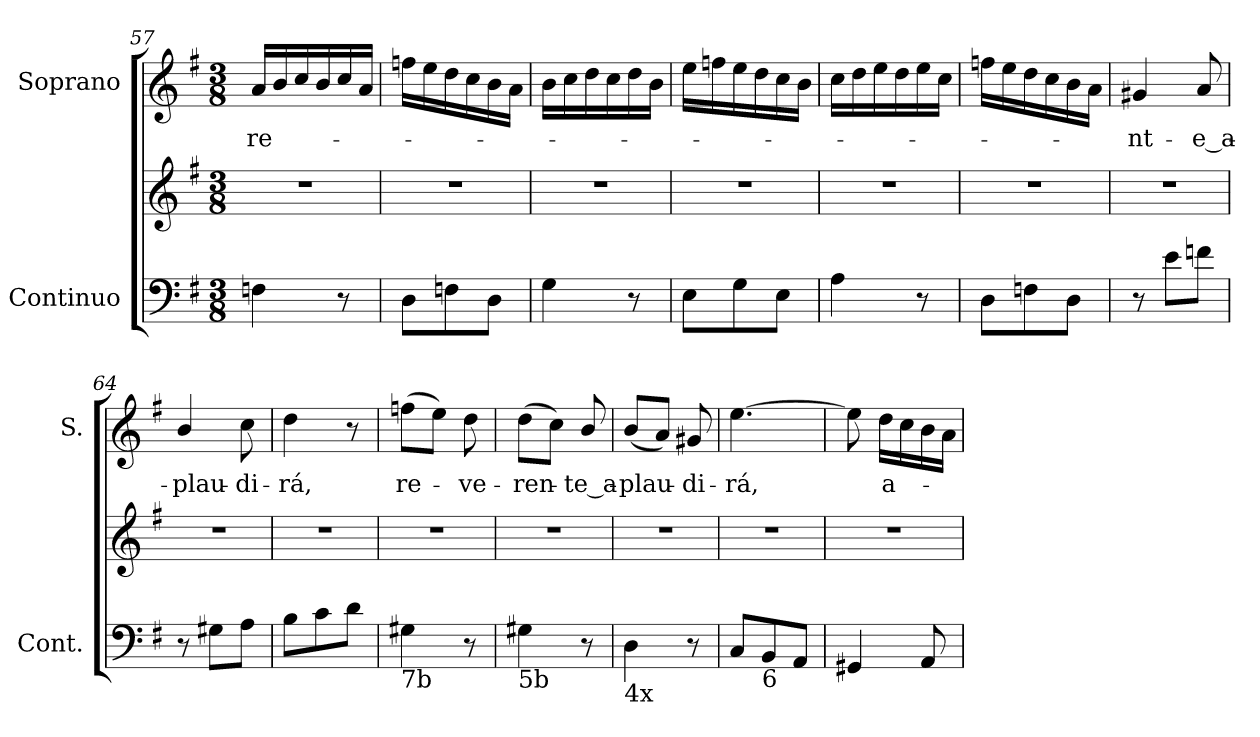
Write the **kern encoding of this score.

**kern	**kern	**kern	**text
*part2	*part2	*part1	*part1
*staff3	*staff2	*staff1	*staff1
*I"Continuo	*	*I"Soprano	*
*I'Cont.	*	*I'S.	*
*clefF4	*clefG2	*clefG2	*
*k[f#]	*k[f#]	*k[f#]	*
*G:	*G:	*G:	*
*M3/8	*M3/8	*M3/8	*
=57	=57	=57	=57
!	!LO:N:vis=1	!	!
!	!	!	!LO:LY:b:color=#000000
4Fni\	4.r	16ai/LL	-re-
.	.	16bi/	.
.	.	16cci/	.
.	.	16bi/	.
8r	.	16cci/	.
.	.	16ai/JJ	.
=58	=58	=58	=58
!	!LO:N:vis=1	!	!
8Di\L	4.r	16ffni\LL	.
.	.	16eei\	.
8Fni\	.	16ddi\	.
.	.	16cci\	.
8Di\J	.	16bi\	.
.	.	16ai\JJ	.
!!LO:PB:g=z
=59	=59	=59	=59
!	!LO:N:vis=1	!	!
4Gi\	4.r	16bi\LL	.
.	.	16cci\	.
.	.	16ddi\	.
.	.	16cci\	.
8r	.	16ddi\	.
.	.	16bi\JJ	.
=60	=60	=60	=60
!	!LO:N:vis=1	!	!
8Ei\L	4.r	16eei\LL	.
.	.	16ffni\	.
8Gi\	.	16eei\	.
.	.	16ddi\	.
8Ei\J	.	16cci\	.
.	.	16bi\JJ	.
=61	=61	=61	=61
!	!LO:N:vis=1	!	!
4Ai\	4.r	16cci\LL	.
.	.	16ddi\	.
.	.	16eei\	.
.	.	16ddi\	.
8r	.	16eei\	.
.	.	16cci\JJ	.
=62	=62	=62	=62
!	!LO:N:vis=1	!	!
8Di\L	4.r	16ffni\LL	.
.	.	16eei\	.
8Fni\	.	16ddi\	.
.	.	16cci\	.
8Di\J	.	16bi\	.
.	.	16ai\JJ	.
=63	=63	=63	=63
!	!LO:N:vis=1	!	!
!	!	!	!LO:LY:b:color=#000000
8r	4.r	4g#Xi/	-nt-
8ei\L	.	.	.
!	!	!	!LO:LY:b:color=#000000
8fni\J	.	8ai/	-e_a-
=64	=64	=64	=64
!	!LO:N:vis=1	!	!
!	!	!	!LO:LY:b:color=#000000
8r	4.r	4bi/	-plau-
8G#Xi\L	.	.	.
!	!	!	!LO:LY:b:color=#000000
8Ai\J	.	8cci\	-di-
=65	=65	=65	=65
!	!LO:N:vis=1	!	!
!	!	!	!LO:LY:b:color=#000000
8Bi\L	4.r	4ddi\	-rá,
8ci\	.	.	.
8di\J	.	8r	.
=66	=66	=66	=66
!	!LO:N:vis=1	!	!
!LO:TX:b:t=7b	!	!	!
!	!	!	!LO:LY:b:color=#000000
4G#Xi\	4.r	(8ffni\L	re-
.	.	8eei\J)	.
!	!	!	!LO:LY:b:color=#000000
8r	.	8ddi\	-ve-
=67	=67	=67	=67
!	!LO:N:vis=1	!	!
!LO:TX:b:t=5b	!	!	!
!	!	!	!LO:LY:b:color=#000000
4G#Xi\	4.r	(8ddi\L	-ren-
.	.	8cci\J)	.
!	!	!	!LO:LY:b:color=#000000
8r	.	8bi/	-te_a-
!!LO:LB:g=z
=68	=68	=68	=68
!	!LO:N:vis=1	!	!
!LO:TX:b:t=4x	!	!	!
!	!	!	!LO:LY:b:color=#000000
4Di\	4.r	(8bi/L	-plau-
.	.	8ai/J)	.
!	!	!	!LO:LY:b:color=#000000
8r	.	8g#Xi/	-di-
=69	=69	=69	=69
!	!LO:N:vis=1	!	!
!	!	!	!LO:LY:b:color=#000000
8Ci/L	4.r	[4.eei\	-rá,
!LO:TX:b:t=6	!	!	!
8BBi/	.	.	.
8AAi/J	.	.	.
=70	=70	=70	=70
!	!LO:N:vis=1	!	!
4GG#Xi/	4.r	8eei\]	.
!	!	!	!LO:LY:b:color=#000000
.	.	16ddi\LL	a-
.	.	16cci\	.
8AAi/	.	16bi\	.
.	.	16ai\JJ	.
=	=	=	=
*-	*-	*-	*-
